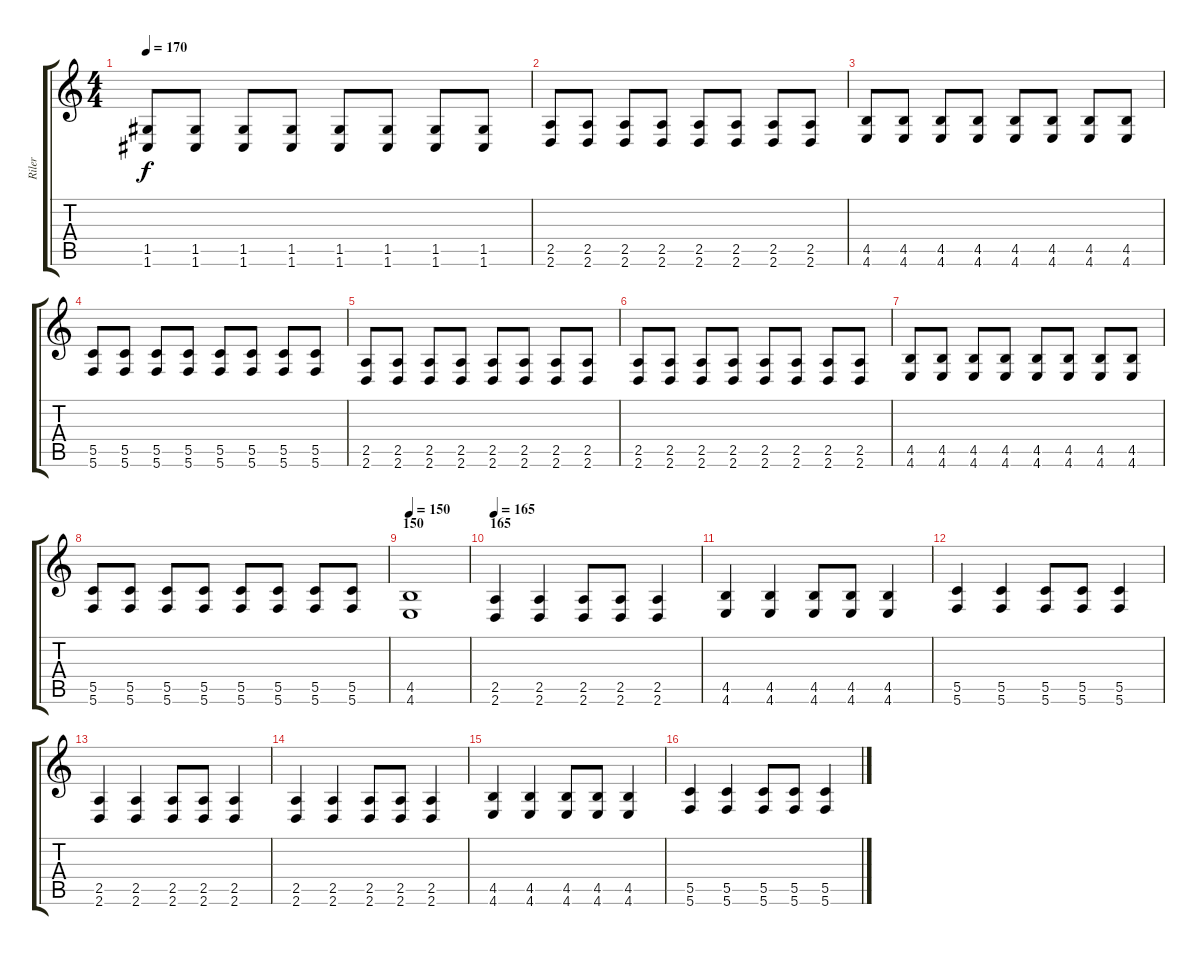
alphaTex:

\track ("Riler" "Riler") {instrument distortionguitar}
\staff {score tabs}
\tuning (D4 A3 F3 C3 G2 C2) {hide}
\ts (4 4)
\tempo 170
\clef g2
\ks c
(1.5 1.6).8{dy f} (1.5 1.6).8 (1.5 1.6).8 (1.5 1.6).8 (1.5 1.6).8 (1.5 1.6).8 (1.5 1.6).8 (1.5 1.6).8 |
(2.5 2.6).8 (2.5 2.6).8 (2.5 2.6).8 (2.5 2.6).8 (2.5 2.6).8 (2.5 2.6).8 (2.5 2.6).8 (2.5 2.6).8 |
(4.5 4.6).8 (4.5 4.6).8 (4.5 4.6).8 (4.5 4.6).8 (4.5 4.6).8 (4.5 4.6).8 (4.5 4.6).8 (4.5 4.6).8 |
(5.5 5.6).8 (5.5 5.6).8 (5.5 5.6).8 (5.5 5.6).8 (5.5 5.6).8 (5.5 5.6).8 (5.5 5.6).8 (5.5 5.6).8 |
(2.5 2.6).8 (2.5 2.6).8 (2.5 2.6).8 (2.5 2.6).8 (2.5 2.6).8 (2.5 2.6).8 (2.5 2.6).8 (2.5 2.6).8 |
(2.5 2.6).8 (2.5 2.6).8 (2.5 2.6).8 (2.5 2.6).8 (2.5 2.6).8 (2.5 2.6).8 (2.5 2.6).8 (2.5 2.6).8 |
(4.5 4.6).8 (4.5 4.6).8 (4.5 4.6).8 (4.5 4.6).8 (4.5 4.6).8 (4.5 4.6).8 (4.5 4.6).8 (4.5 4.6).8 |
(5.5 5.6).8 (5.5 5.6).8 (5.5 5.6).8 (5.5 5.6).8 (5.5 5.6).8 (5.5 5.6).8 (5.5 5.6).8 (5.5 5.6).8 |
\section ("" "150")
\tempo 150
(4.5 4.6).1 |
\section ("" "165")
\tempo 165
(2.5 2.6).4 (2.5 2.6).4 (2.5 2.6).8 (2.5 2.6).8 (2.5 2.6).4 |
(4.5 4.6).4 (4.5 4.6).4 (4.5 4.6).8 (4.5 4.6).8 (4.5 4.6).4 |
(5.5 5.6).4 (5.5 5.6).4 (5.5 5.6).8 (5.5 5.6).8 (5.5 5.6).4 |
(2.5 2.6).4 (2.5 2.6).4 (2.5 2.6).8 (2.5 2.6).8 (2.5 2.6).4 |
(2.5 2.6).4 (2.5 2.6).4 (2.5 2.6).8 (2.5 2.6).8 (2.5 2.6).4 |
(4.5 4.6).4 (4.5 4.6).4 (4.5 4.6).8 (4.5 4.6).8 (4.5 4.6).4 |
(5.5 5.6).4 (5.5 5.6).4 (5.5 5.6).8 (5.5 5.6).8 (5.5 5.6).4
